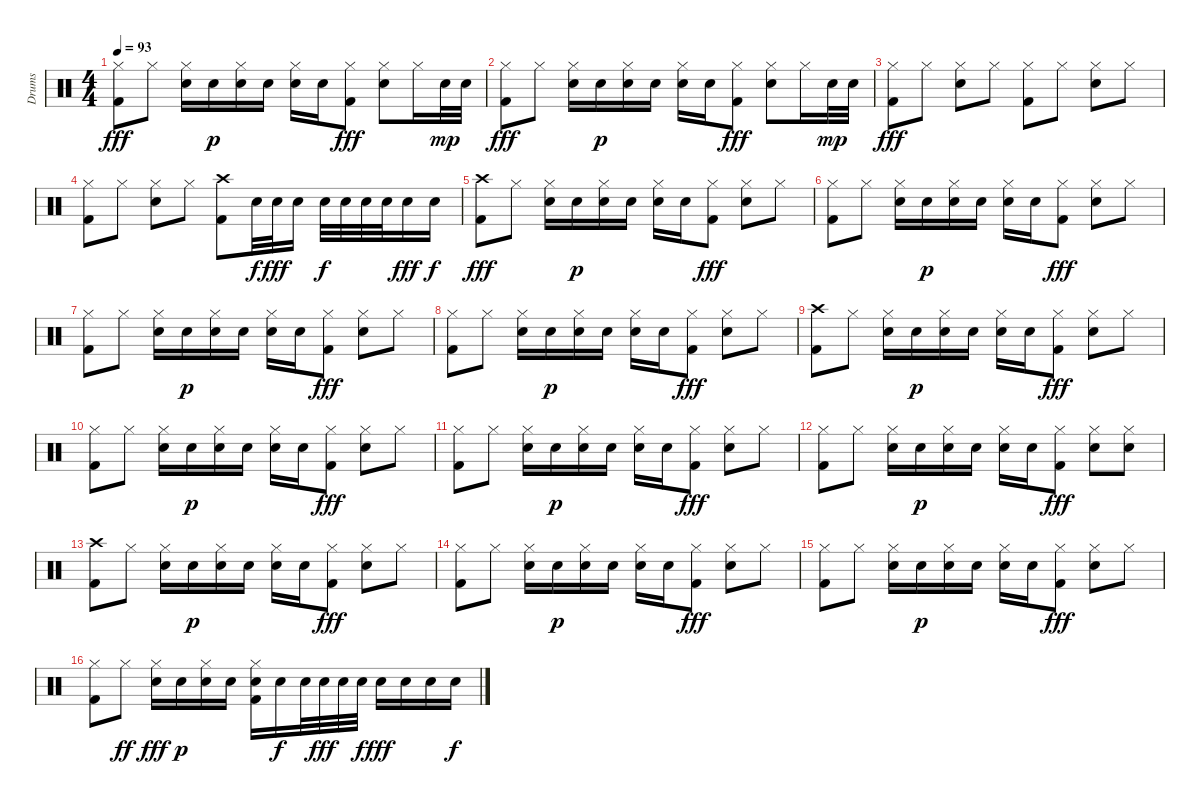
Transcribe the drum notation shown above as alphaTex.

\track ("Drums" "Drums") {instrument percussion}
\staff {score}
\articulation defaults
\ts (4 4)
\tempo 93
\clef neutral
\ks c
("Hi-Hat (closed)" "Kick (hit) 2").8{dy fff} "Hi-Hat (closed)".8 ("Hi-Hat (closed)" "Snare (hit) 2").16 "Snare (hit) 2".16{dy p} ("Hi-Hat (closed)" "Snare (hit) 2").16 "Snare (hit) 2".16 ("Hi-Hat (closed)" "Snare (hit) 2").16 "Snare (hit) 2".16 ("Hi-Hat (closed)" "Kick (hit) 2").8{dy fff} ("Hi-Hat (closed)" "Snare (hit) 2").8 "Hi-Hat (closed)".16 "Snare (hit) 2".32{dy mp} "Snare (hit) 2".32 |
("Hi-Hat (closed)" "Kick (hit) 2").8{dy fff} "Hi-Hat (closed)".8 ("Hi-Hat (closed)" "Snare (hit) 2").16 "Snare (hit) 2".16{dy p} ("Hi-Hat (closed)" "Snare (hit) 2").16 "Snare (hit) 2".16 ("Hi-Hat (closed)" "Snare (hit) 2").16 "Snare (hit) 2".16 ("Hi-Hat (closed)" "Kick (hit) 2").8{dy fff} ("Hi-Hat (closed)" "Snare (hit) 2").8 "Hi-Hat (closed)".16 "Snare (hit) 2".32{dy mp} "Snare (hit) 2".32 |
("Hi-Hat (closed)" "Kick (hit) 2").8{dy fff} "Hi-Hat (closed)".8 ("Hi-Hat (closed)" "Snare (hit) 2").8 "Hi-Hat (closed)".8 ("Hi-Hat (closed)" "Kick (hit) 2").8 "Hi-Hat (closed)".8 ("Hi-Hat (closed)" "Snare (hit) 2").8 "Hi-Hat (closed)".8 |
("Hi-Hat (closed)" "Kick (hit) 2").8 "Hi-Hat (closed)".8 ("Hi-Hat (closed)" "Snare (hit) 2").8 "Hi-Hat (closed)".8 ("Crash high (hit)" "Kick (hit) 2").8 "Electric Snare (hit)".32{dy f} "Electric Snare (hit)".32{dy fff} "Electric Snare (hit)".16 "Snare (hit) 2".32{dy f} "Snare (hit) 2".32 "Snare (hit) 2".32 "Snare (hit) 2".32 "Snare (hit) 2".16{dy fff} "Snare (hit) 2".16{dy f} |
("Crash high (hit)" "Kick (hit) 2").8{dy fff} "Hi-Hat (closed)".8 ("Hi-Hat (closed)" "Snare (hit) 2").16 "Snare (hit) 2".16{dy p} ("Hi-Hat (closed)" "Snare (hit) 2").16 "Snare (hit) 2".16 ("Hi-Hat (closed)" "Snare (hit) 2").16 "Snare (hit) 2".16 ("Hi-Hat (closed)" "Kick (hit) 2").8{dy fff} ("Hi-Hat (closed)" "Snare (hit) 2").8 "Hi-Hat (closed)".8 |
("Hi-Hat (closed)" "Kick (hit) 2").8 "Hi-Hat (closed)".8 ("Hi-Hat (closed)" "Snare (hit) 2").16 "Snare (hit) 2".16{dy p} ("Hi-Hat (closed)" "Snare (hit) 2").16 "Snare (hit) 2".16 ("Hi-Hat (closed)" "Snare (hit) 2").16 "Snare (hit) 2".16 ("Hi-Hat (closed)" "Kick (hit) 2").8{dy fff} ("Hi-Hat (closed)" "Snare (hit) 2").8 "Hi-Hat (closed)".8 |
("Hi-Hat (closed)" "Kick (hit) 2").8 "Hi-Hat (closed)".8 ("Hi-Hat (closed)" "Snare (hit) 2").16 "Snare (hit) 2".16{dy p} ("Hi-Hat (closed)" "Snare (hit) 2").16 "Snare (hit) 2".16 ("Hi-Hat (closed)" "Snare (hit) 2").16 "Snare (hit) 2".16 ("Hi-Hat (closed)" "Kick (hit) 2").8{dy fff} ("Hi-Hat (closed)" "Snare (hit) 2").8 "Hi-Hat (closed)".8 |
("Hi-Hat (closed)" "Kick (hit) 2").8 "Hi-Hat (closed)".8 ("Hi-Hat (closed)" "Snare (hit) 2").16 "Snare (hit) 2".16{dy p} ("Hi-Hat (closed)" "Snare (hit) 2").16 "Snare (hit) 2".16 ("Hi-Hat (closed)" "Snare (hit) 2").16 "Snare (hit) 2".16 ("Hi-Hat (closed)" "Kick (hit) 2").8{dy fff} ("Hi-Hat (closed)" "Snare (hit) 2").8 "Hi-Hat (closed)".8 |
("Crash high (hit)" "Kick (hit) 2").8 "Hi-Hat (closed)".8 ("Hi-Hat (closed)" "Snare (hit) 2").16 "Snare (hit) 2".16{dy p} ("Hi-Hat (closed)" "Snare (hit) 2").16 "Snare (hit) 2".16 ("Hi-Hat (closed)" "Snare (hit) 2").16 "Snare (hit) 2".16 ("Hi-Hat (closed)" "Kick (hit) 2").8{dy fff} ("Hi-Hat (closed)" "Snare (hit) 2").8 "Hi-Hat (closed)".8 |
("Hi-Hat (closed)" "Kick (hit) 2").8 "Hi-Hat (closed)".8 ("Hi-Hat (closed)" "Snare (hit) 2").16 "Snare (hit) 2".16{dy p} ("Hi-Hat (closed)" "Snare (hit) 2").16 "Snare (hit) 2".16 ("Hi-Hat (closed)" "Snare (hit) 2").16 "Snare (hit) 2".16 ("Hi-Hat (closed)" "Kick (hit) 2").8{dy fff} ("Hi-Hat (closed)" "Snare (hit) 2").8 "Hi-Hat (closed)".8 |
("Hi-Hat (closed)" "Kick (hit) 2").8 "Hi-Hat (closed)".8 ("Hi-Hat (closed)" "Snare (hit) 2").16 "Snare (hit) 2".16{dy p} ("Hi-Hat (closed)" "Snare (hit) 2").16 "Snare (hit) 2".16 ("Hi-Hat (closed)" "Snare (hit) 2").16 "Snare (hit) 2".16 ("Hi-Hat (closed)" "Kick (hit) 2").8{dy fff} ("Hi-Hat (closed)" "Snare (hit) 2").8 "Hi-Hat (closed)".8 |
("Hi-Hat (closed)" "Kick (hit) 2").8 "Hi-Hat (closed)".8 ("Hi-Hat (closed)" "Snare (hit) 2").16 "Snare (hit) 2".16{dy p} ("Hi-Hat (closed)" "Snare (hit) 2").16 "Snare (hit) 2".16 ("Hi-Hat (closed)" "Snare (hit) 2").16 "Snare (hit) 2".16 ("Hi-Hat (closed)" "Kick (hit) 2").8{dy fff} ("Hi-Hat (closed)" "Electric Snare (hit)").8 ("Hi-Hat (closed)" "Electric Snare (hit)").8 |
("Crash high (hit)" "Kick (hit) 2").8 "Hi-Hat (closed)".8 ("Hi-Hat (closed)" "Snare (hit) 2").16 "Snare (hit) 2".16{dy p} ("Hi-Hat (closed)" "Snare (hit) 2").16 "Snare (hit) 2".16 ("Hi-Hat (closed)" "Snare (hit) 2").16 "Snare (hit) 2".16 ("Hi-Hat (closed)" "Kick (hit) 2").8{dy fff} ("Hi-Hat (closed)" "Snare (hit) 2").8 "Hi-Hat (closed)".8 |
("Hi-Hat (closed)" "Kick (hit) 2").8 "Hi-Hat (closed)".8 ("Hi-Hat (closed)" "Snare (hit) 2").16 "Snare (hit) 2".16{dy p} ("Hi-Hat (closed)" "Snare (hit) 2").16 "Snare (hit) 2".16 ("Hi-Hat (closed)" "Snare (hit) 2").16 "Snare (hit) 2".16 ("Hi-Hat (closed)" "Kick (hit) 2").8{dy fff} ("Hi-Hat (closed)" "Snare (hit) 2").8 "Hi-Hat (closed)".8 |
("Hi-Hat (closed)" "Kick (hit) 2").8 "Hi-Hat (closed)".8 ("Hi-Hat (closed)" "Snare (hit) 2").16 "Snare (hit) 2".16{dy p} ("Hi-Hat (closed)" "Snare (hit) 2").16 "Snare (hit) 2".16 ("Hi-Hat (closed)" "Snare (hit) 2").16 "Snare (hit) 2".16 ("Hi-Hat (closed)" "Kick (hit) 2").8{dy fff} ("Hi-Hat (closed)" "Snare (hit) 2").8 "Hi-Hat (closed)".8 |
("Hi-Hat (closed)" "Kick (hit) 2").8 "Hi-Hat (closed)".8{dy ff} ("Hi-Hat (closed)" "Snare (hit) 2").16{dy fff} "Snare (hit) 2".16{dy p} ("Hi-Hat (closed)" "Snare (hit) 2").16 "Snare (hit) 2".16 ("Hi-Hat (closed)" "Snare (hit) 2" "Kick (hit) 2").16 "Electric Snare (hit)".16{dy f} "Electric Snare (hit)".32 "Electric Snare (hit)".32{dy fff} "Electric Snare (hit)".32 "Electric Snare (hit)".32{dy f} "Snare (hit) 2".16{dy fff} "Snare (hit) 2".16 "Snare (hit) 2".16 "Snare (hit) 2".16{dy f}
